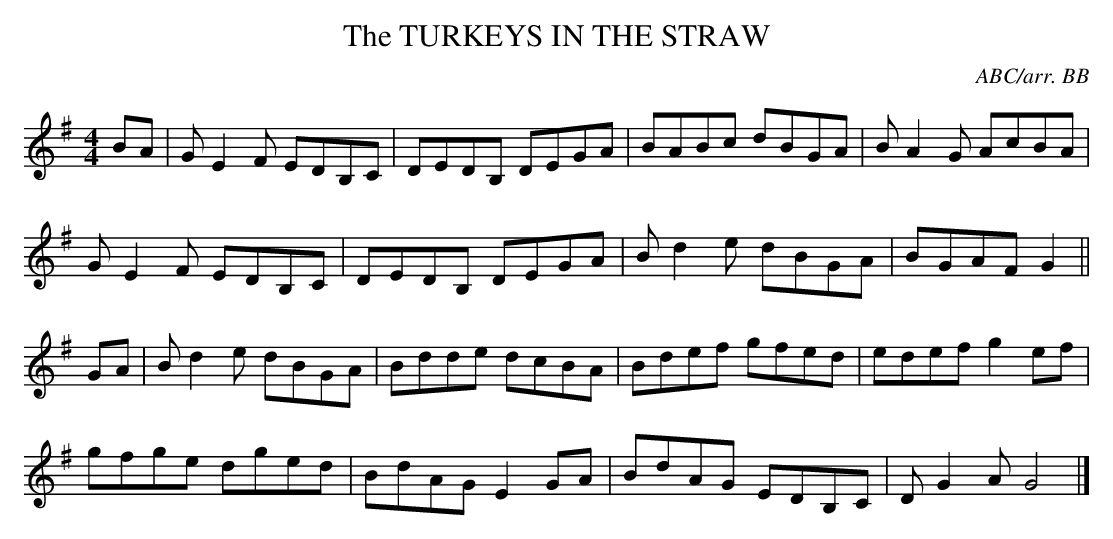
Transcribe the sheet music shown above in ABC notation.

X:1
T:TURKEYS IN THE STRAW, The
Y:"allegretto"
C:ABC/arr. BB
L:1/8
M:4/4
K:G % source key = D
BA|GE2F EDB,C|DEDB, DEGA|BABc dBGA|BA2G AcBA|
GE2F EDB,C|DEDB, DEGA|Bd2e dBGA|BGAF G2||
GA|Bd2e dBGA|Bdde dcBA|Bdef gfed|edef g2ef|
gfge dged|BdAG E2GA|BdAG EDB,C|DG2A G4|]
